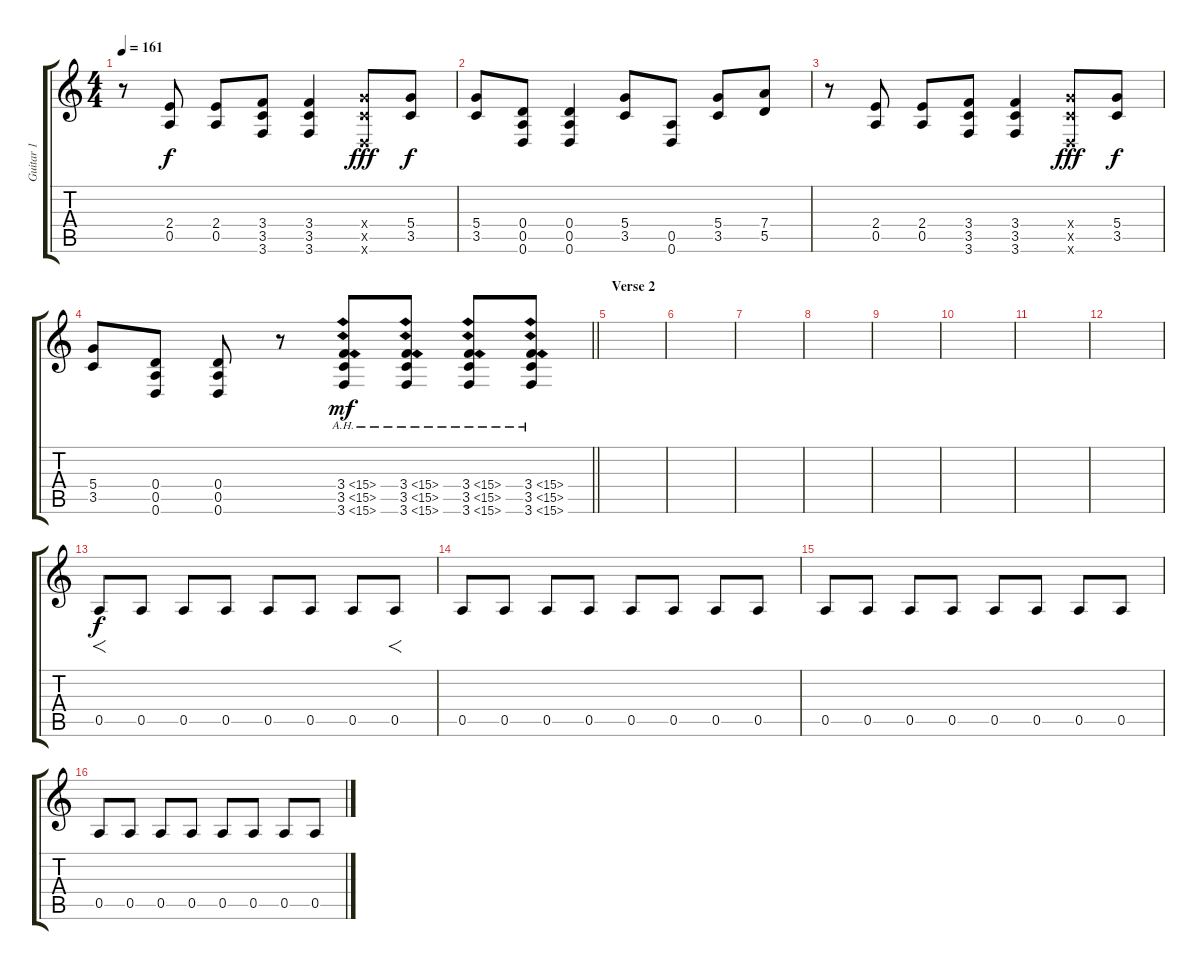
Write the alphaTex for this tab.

\track ("Guitar 1" "Guitar 1") {instrument overdrivenguitar}
\staff {score tabs}
\tuning (E4 B3 G3 D3 A2 D2) {hide}
\ts (4 4)
\tempo 161
\clef g2
\ks c
r.8{dy mf} (2.4 0.5).8{dy f} (2.4 0.5).8 (3.4 3.5 3.6).8 (3.4 3.5 3.6).4 (5.4{x} 3.5{x} 0.6{x}).8{dy fff} (5.4 3.5).8{dy f} |
(5.4 3.5).8 (0.4 0.5 0.6).8 (0.4 0.5 0.6).4 (5.4 3.5).8 (0.5 0.6).8 (5.4 3.5).8 (7.4 5.5).8 |
r.8 (2.4 0.5).8 (2.4 0.5).8 (3.4 3.5 3.6).8 (3.4 3.5 3.6).4 (5.4{x} 3.5{x} 0.6{x}).8{dy fff} (5.4 3.5).8{dy f} |
\barLineRight lightlight
(5.4 3.5).8 (0.4 0.5 0.6).8 (0.4 0.5 0.6).8 r.8 (3.4{ah 12} 3.5{ah 12} 3.6{ah 12}).8{dy mf} (3.4{ah 12} 3.5{ah 12} 3.6{ah 12}).8 (3.4{ah 12} 3.5{ah 12} 3.6{ah 12}).8 (3.4{ah 12} 3.5{ah 12} 3.6{ah 12}).8 |
\section ("" "Verse 2")
|
|
|
|
|
|
|
|
0.5.8{f dy f volume 6 instrument electricguitarmuted} 0.5.8 0.5.8 0.5.8 0.5.8 0.5.8 0.5.8 0.5.8{f} |
0.5.8{volume 6 instrument electricguitarmuted} 0.5.8 0.5.8 0.5.8 0.5.8 0.5.8 0.5.8 0.5.8 |
0.5.8{volume 6 instrument electricguitarmuted} 0.5.8 0.5.8 0.5.8 0.5.8 0.5.8 0.5.8 0.5.8 |
0.5.8{volume 6 instrument electricguitarmuted} 0.5.8 0.5.8 0.5.8 0.5.8 0.5.8 0.5.8 0.5.8
